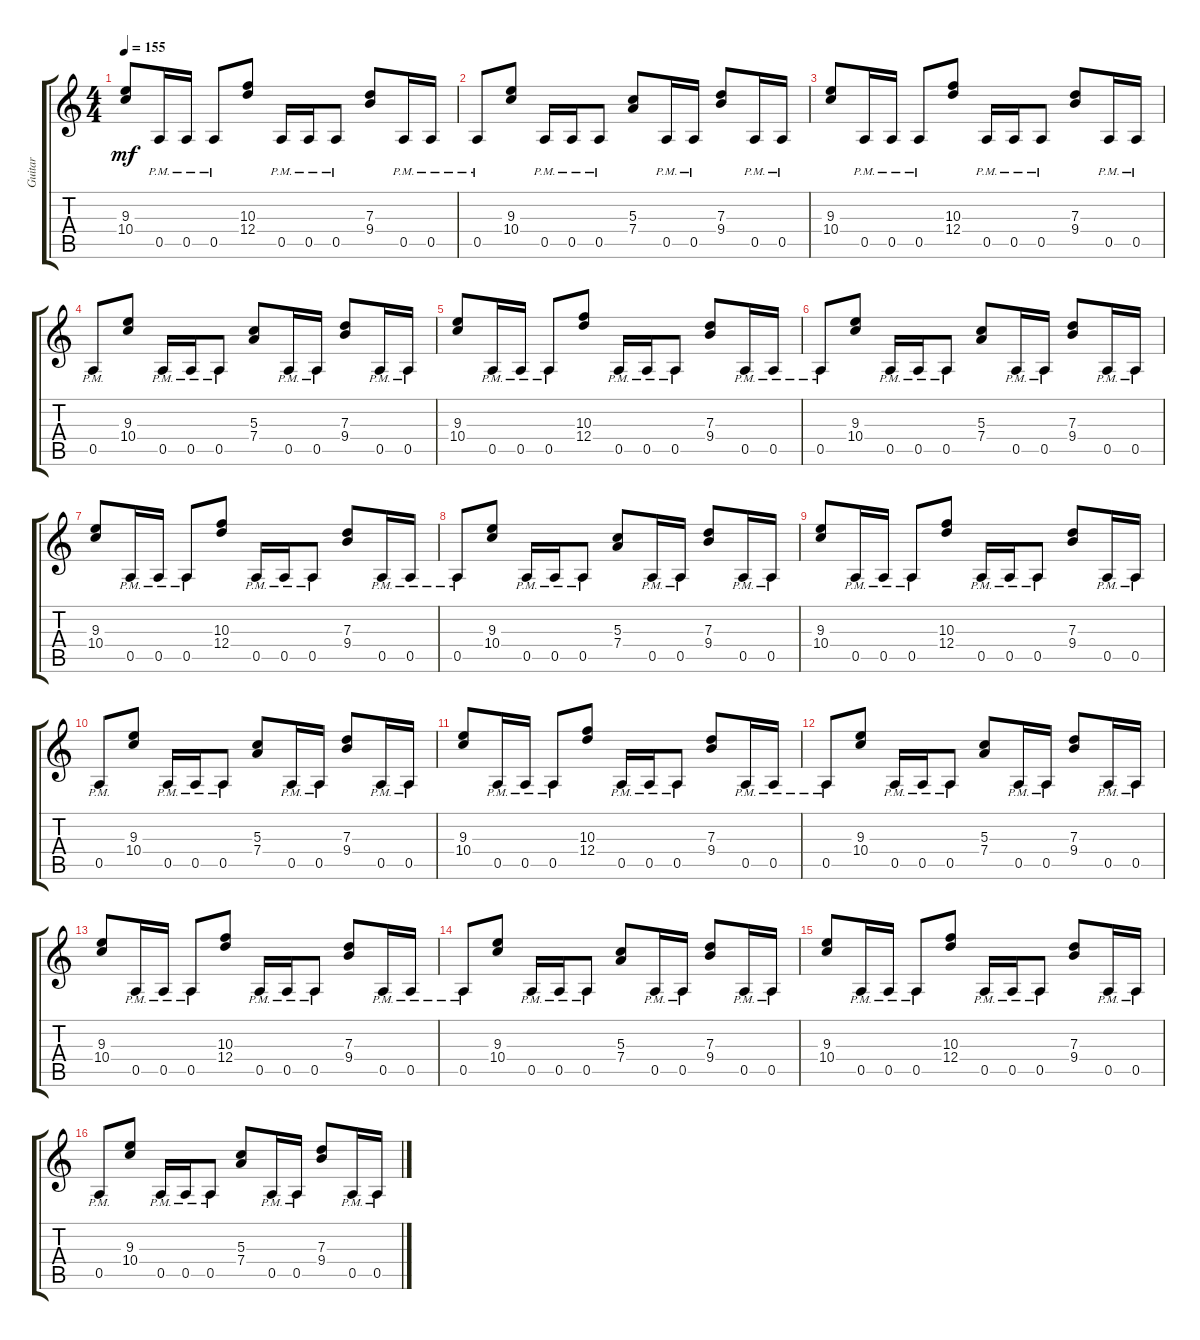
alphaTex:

\track ("Guitar" "Guitar") {instrument overdrivenguitar}
\staff {score tabs}
\tuning (E4 B3 G3 D3 A2 E2) {hide}
\ts (4 4)
\tempo 155
\clef g2
\ks c
(9.3 10.4).8{dy mf} 0.5{pm}.16 0.5{pm}.16 0.5{pm}.8 (10.3 12.4).8 0.5{pm}.16 0.5{pm}.16 0.5{pm}.8 (7.3 9.4).8 0.5{pm}.16 0.5{pm}.16 |
0.5{pm}.8 (9.3 10.4).8 0.5{pm}.16 0.5{pm}.16 0.5{pm}.8 (5.3 7.4).8 0.5{pm}.16 0.5{pm}.16 (7.3 9.4).8 0.5{pm}.16 0.5{pm}.16 |
(9.3 10.4).8 0.5{pm}.16 0.5{pm}.16 0.5{pm}.8 (10.3 12.4).8 0.5{pm}.16 0.5{pm}.16 0.5{pm}.8 (7.3 9.4).8 0.5{pm}.16 0.5{pm}.16 |
0.5{pm}.8 (9.3 10.4).8 0.5{pm}.16 0.5{pm}.16 0.5{pm}.8 (5.3 7.4).8 0.5{pm}.16 0.5{pm}.16 (7.3 9.4).8 0.5{pm}.16 0.5{pm}.16 |
(9.3 10.4).8 0.5{pm}.16 0.5{pm}.16 0.5{pm}.8 (10.3 12.4).8 0.5{pm}.16 0.5{pm}.16 0.5{pm}.8 (7.3 9.4).8 0.5{pm}.16 0.5{pm}.16 |
0.5{pm}.8 (9.3 10.4).8 0.5{pm}.16 0.5{pm}.16 0.5{pm}.8 (5.3 7.4).8 0.5{pm}.16 0.5{pm}.16 (7.3 9.4).8 0.5{pm}.16 0.5{pm}.16 |
(9.3 10.4).8 0.5{pm}.16 0.5{pm}.16 0.5{pm}.8 (10.3 12.4).8 0.5{pm}.16 0.5{pm}.16 0.5{pm}.8 (7.3 9.4).8 0.5{pm}.16 0.5{pm}.16 |
0.5{pm}.8 (9.3 10.4).8 0.5{pm}.16 0.5{pm}.16 0.5{pm}.8 (5.3 7.4).8 0.5{pm}.16 0.5{pm}.16 (7.3 9.4).8 0.5{pm}.16 0.5{pm}.16 |
(9.3 10.4).8 0.5{pm}.16 0.5{pm}.16 0.5{pm}.8 (10.3 12.4).8 0.5{pm}.16 0.5{pm}.16 0.5{pm}.8 (7.3 9.4).8 0.5{pm}.16 0.5{pm}.16 |
0.5{pm}.8 (9.3 10.4).8 0.5{pm}.16 0.5{pm}.16 0.5{pm}.8 (5.3 7.4).8 0.5{pm}.16 0.5{pm}.16 (7.3 9.4).8 0.5{pm}.16 0.5{pm}.16 |
(9.3 10.4).8 0.5{pm}.16 0.5{pm}.16 0.5{pm}.8 (10.3 12.4).8 0.5{pm}.16 0.5{pm}.16 0.5{pm}.8 (7.3 9.4).8 0.5{pm}.16 0.5{pm}.16 |
0.5{pm}.8 (9.3 10.4).8 0.5{pm}.16 0.5{pm}.16 0.5{pm}.8 (5.3 7.4).8 0.5{pm}.16 0.5{pm}.16 (7.3 9.4).8 0.5{pm}.16 0.5{pm}.16 |
(9.3 10.4).8 0.5{pm}.16 0.5{pm}.16 0.5{pm}.8 (10.3 12.4).8 0.5{pm}.16 0.5{pm}.16 0.5{pm}.8 (7.3 9.4).8 0.5{pm}.16 0.5{pm}.16 |
0.5{pm}.8 (9.3 10.4).8 0.5{pm}.16 0.5{pm}.16 0.5{pm}.8 (5.3 7.4).8 0.5{pm}.16 0.5{pm}.16 (7.3 9.4).8 0.5{pm}.16 0.5{pm}.16 |
(9.3 10.4).8 0.5{pm}.16 0.5{pm}.16 0.5{pm}.8 (10.3 12.4).8 0.5{pm}.16 0.5{pm}.16 0.5{pm}.8 (7.3 9.4).8 0.5{pm}.16 0.5{pm}.16 |
0.5{pm}.8 (9.3 10.4).8 0.5{pm}.16 0.5{pm}.16 0.5{pm}.8 (5.3 7.4).8 0.5{pm}.16 0.5{pm}.16 (7.3 9.4).8 0.5{pm}.16 0.5{pm}.16
